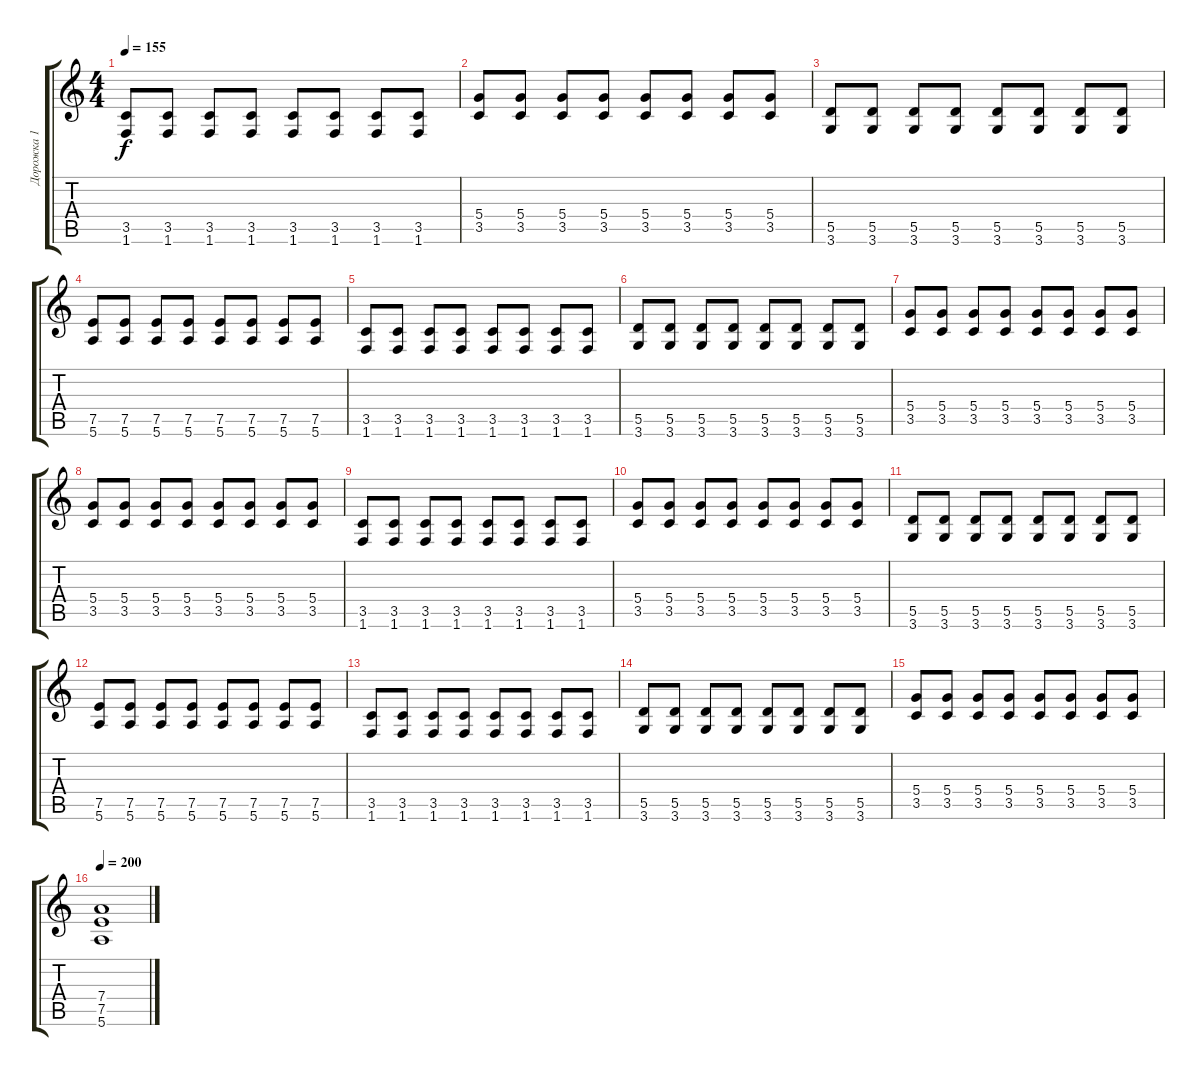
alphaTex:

\track ("Дорожка 1" "Дорожка 1") {instrument distortionguitar}
\staff {score tabs}
\tuning (E4 B3 G3 D3 A2 E2) {hide}
\ts (4 4)
\tempo 155
\clef g2
\ks c
(3.5 1.6).8{dy f} (3.5 1.6).8 (3.5 1.6).8 (3.5 1.6).8 (3.5 1.6).8 (3.5 1.6).8 (3.5 1.6).8 (3.5 1.6).8 |
(5.4 3.5).8 (5.4 3.5).8 (5.4 3.5).8 (5.4 3.5).8 (5.4 3.5).8 (5.4 3.5).8 (5.4 3.5).8 (5.4 3.5).8 |
(5.5 3.6).8 (5.5 3.6).8 (5.5 3.6).8 (5.5 3.6).8 (5.5 3.6).8 (5.5 3.6).8 (5.5 3.6).8 (5.5 3.6).8 |
(7.5 5.6).8 (7.5 5.6).8 (7.5 5.6).8 (7.5 5.6).8 (7.5 5.6).8 (7.5 5.6).8 (7.5 5.6).8 (7.5 5.6).8 |
(3.5 1.6).8 (3.5 1.6).8 (3.5 1.6).8 (3.5 1.6).8 (3.5 1.6).8 (3.5 1.6).8 (3.5 1.6).8 (3.5 1.6).8 |
(5.5 3.6).8 (5.5 3.6).8 (5.5 3.6).8 (5.5 3.6).8 (5.5 3.6).8 (5.5 3.6).8 (5.5 3.6).8 (5.5 3.6).8 |
(5.4 3.5).8 (5.4 3.5).8 (5.4 3.5).8 (5.4 3.5).8 (5.4 3.5).8 (5.4 3.5).8 (5.4 3.5).8 (5.4 3.5).8 |
(5.4 3.5).8 (5.4 3.5).8 (5.4 3.5).8 (5.4 3.5).8 (5.4 3.5).8 (5.4 3.5).8 (5.4 3.5).8 (5.4 3.5).8 |
(3.5 1.6).8 (3.5 1.6).8 (3.5 1.6).8 (3.5 1.6).8 (3.5 1.6).8 (3.5 1.6).8 (3.5 1.6).8 (3.5 1.6).8 |
(5.4 3.5).8 (5.4 3.5).8 (5.4 3.5).8 (5.4 3.5).8 (5.4 3.5).8 (5.4 3.5).8 (5.4 3.5).8 (5.4 3.5).8 |
(5.5 3.6).8 (5.5 3.6).8 (5.5 3.6).8 (5.5 3.6).8 (5.5 3.6).8 (5.5 3.6).8 (5.5 3.6).8 (5.5 3.6).8 |
(7.5 5.6).8 (7.5 5.6).8 (7.5 5.6).8 (7.5 5.6).8 (7.5 5.6).8 (7.5 5.6).8 (7.5 5.6).8 (7.5 5.6).8 |
(3.5 1.6).8 (3.5 1.6).8 (3.5 1.6).8 (3.5 1.6).8 (3.5 1.6).8 (3.5 1.6).8 (3.5 1.6).8 (3.5 1.6).8 |
(5.5 3.6).8 (5.5 3.6).8 (5.5 3.6).8 (5.5 3.6).8 (5.5 3.6).8 (5.5 3.6).8 (5.5 3.6).8 (5.5 3.6).8 |
(5.4 3.5).8 (5.4 3.5).8 (5.4 3.5).8 (5.4 3.5).8 (5.4 3.5).8 (5.4 3.5).8 (5.4 3.5).8 (5.4 3.5).8 |
\tempo 200
(7.4 7.5 5.6).1
